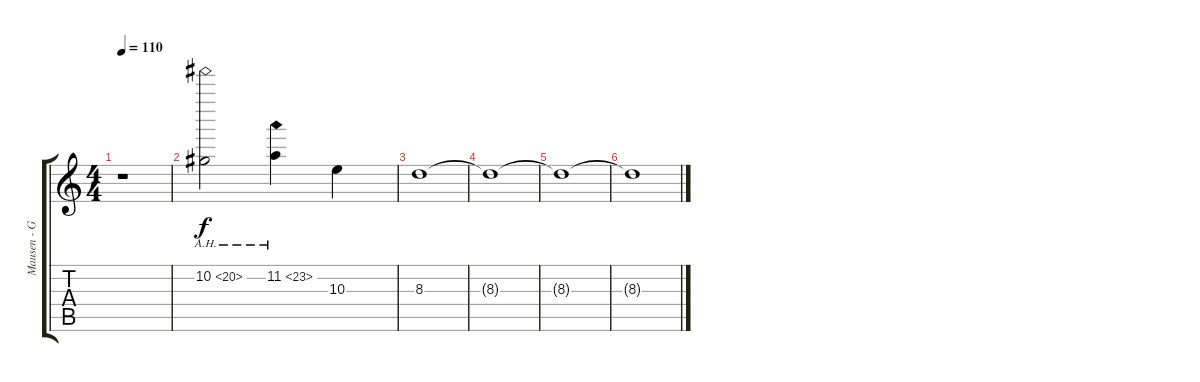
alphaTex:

\track ("Mausen - Guitar" "Mausen - G") {instrument overdrivenguitar}
\staff {score tabs}
\tuning (Eb4 Bb3 Gb3 Db3 Ab2 Db2) {hide}
\ts (4 4)
\tempo 110
\clef g2
\ks c
r.1{dy ppp} |
10.2{ah 10}.2{dy f} 11.2{ah 12}.4 10.3.4 |
8.3.1 |
8.3{t}.1{volume 6} |
8.3{t}.1 |
8.3{t}.1{volume 0}
